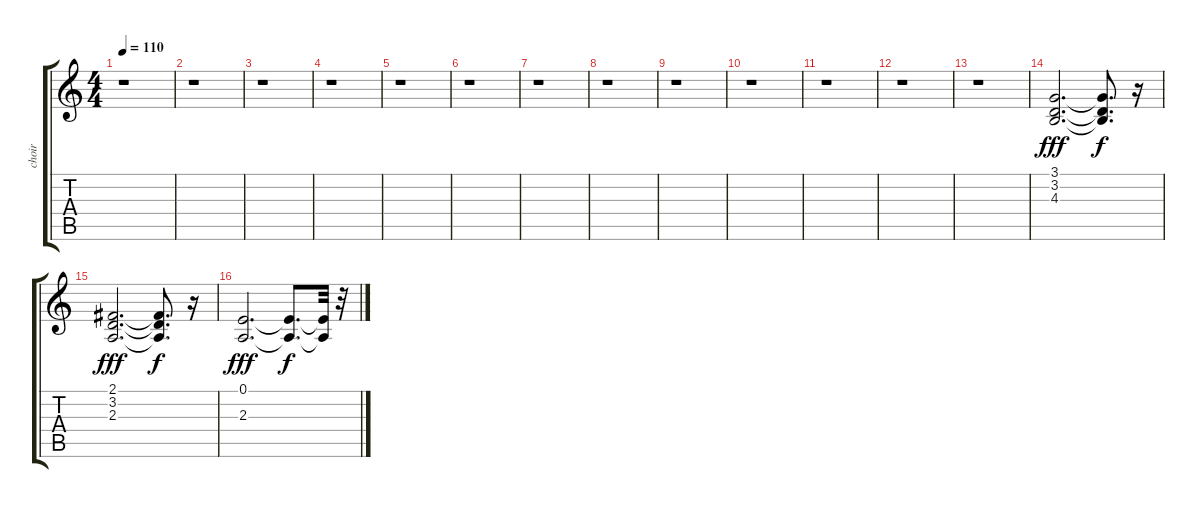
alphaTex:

\track ("choir    " "choir    ") {instrument choiraahs}
\staff {score tabs}
\tuning (E4 B3 G3 D3 A2 E2) {hide}
\ts (4 4)
\tempo 110
\clef g2
\ks c
r.1{dy f} |
r.1 |
r.1 |
r.1 |
r.1 |
r.1 |
r.1 |
r.1 |
r.1 |
r.1 |
r.1 |
r.1 |
r.1 |
(3.1 3.2 4.3).2{d dy fff} (3.1{t} 3.2{t} 4.3{t}).8{d dy f} r.16 |
(2.1 3.2 2.3).2{d dy fff} (2.1{t} 3.2{t} 2.3{t}).8{d dy f} r.16 |
(0.1 2.3).2{d dy fff} (0.1{t} 2.3{t}).8{d dy f} (0.1{t} 2.3{t}).32 r.32
